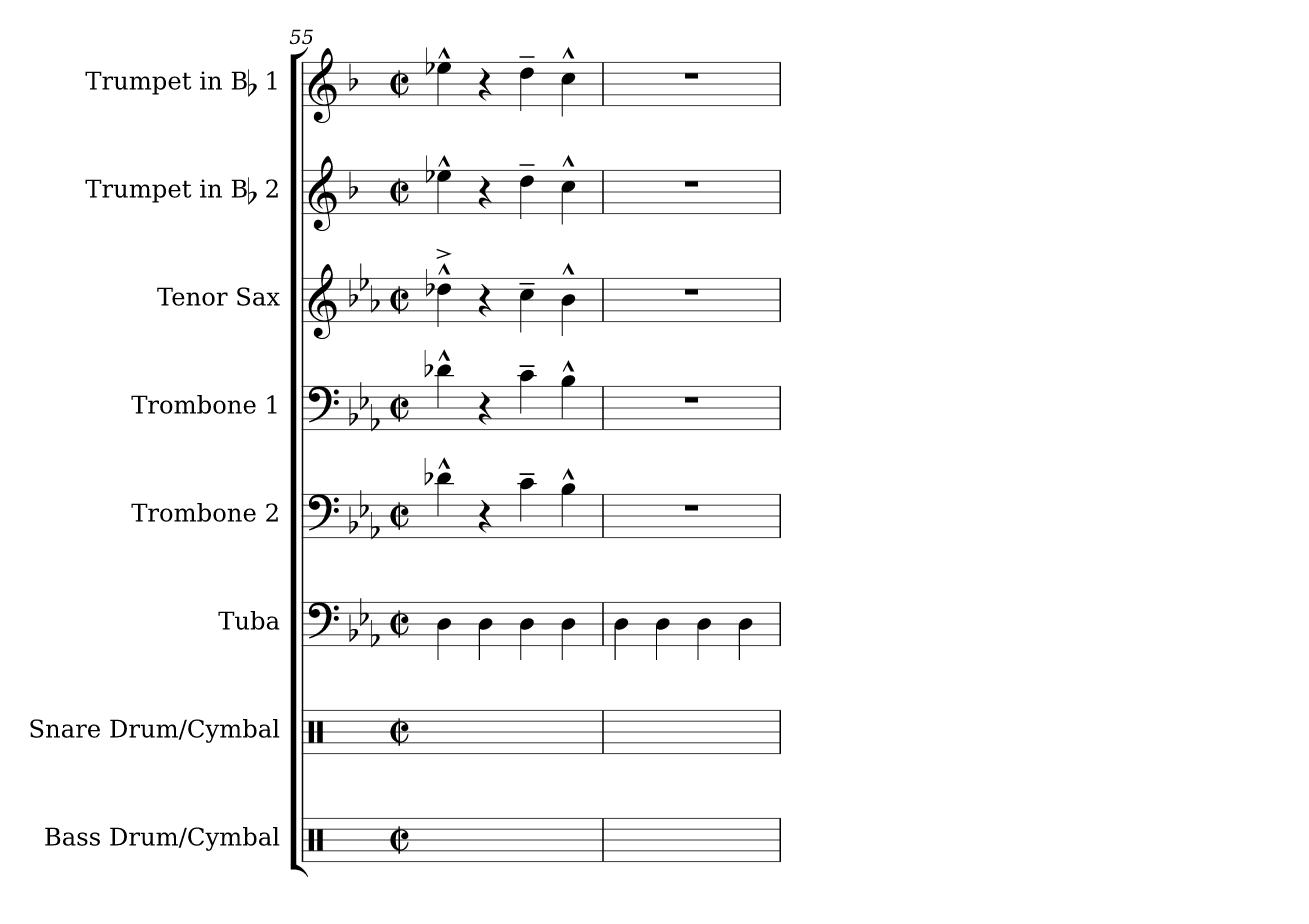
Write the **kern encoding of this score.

**kern	**kern	**kern	**kern	**kern	**kern	**kern	**kern
*part8	*part7	*part6	*part5	*part4	*part3	*part2	*part1
*staff8	*staff7	*staff6	*staff5	*staff4	*staff3	*staff2	*staff1
*I"Bass Drum/Cymbal	*I"Snare Drum/Cymbal	*I"Tuba	*I"Trombone 2	*I"Trombone 1	*I"Tenor Sax	*I"Trumpet in Bb 2	*I"Trumpet in Bb 1
*I'B.D./Cym	*I'S.D./Cym	*I'Tuba	*I'Tbn. 2	*I'Tbn. 1	*I'T. Sx.	*	*
*clefX	*clefX	*clefF4	*clefF4	*clefF4	*clefG2	*clefG2	*clefG2
*	*	*	*	*	*ITrd8c14	*ITrd1c2	*ITrd1c2
*k[]	*k[]	*k[b-e-a-]	*k[b-e-a-]	*k[b-e-a-]	*k[b-e-a-]	*k[b-e-a-]	*k[b-e-a-]
*C:	*C:	*E-:	*E-:	*E-:	*E-:	*E-:	*E-:
*M2/2	*M2/2	*M2/2	*M2/2	*M2/2	*M2/2	*M2/2	*M2/2
*met(c|)	*met(c|)	*met(c|)	*met(c|)	*met(c|)	*met(c|)	*met(c|)	*met(c|)
=55	=55	=55	=55	=55	=55	=55	=55
4Ri\	4Ri\	4Di\	4d-X^^i\	4d-X^^i\	4d-X^^^i\	4dd-X^^i\	4dd-X^^i\
4Ri\	4Ri\	4Di\	4r	4r	4r	4r	4r
4Ri\	4Ri\	4Di\	4c~i\	4c~i\	4c~i\	4cc~i\	4cc~i\
4Ri\	4Ri\	4Di\	4B-^^i\	4B-^^i\	4B-^^i\	4b-^^i\	4b-^^i\
=56	=56	=56	=56	=56	=56	=56	=56
4Ri\	4Ri\	4Di\	1r	1r	1r	1r	1r
4Ri\	4Ri\	4Di\	.	.	.	.	.
4Ri\	4Ri\	4Di\	.	.	.	.	.
4Ri\	4Ri\	4Di\	.	.	.	.	.
=	=	=	=	=	=	=	=
*-	*-	*-	*-	*-	*-	*-	*-
